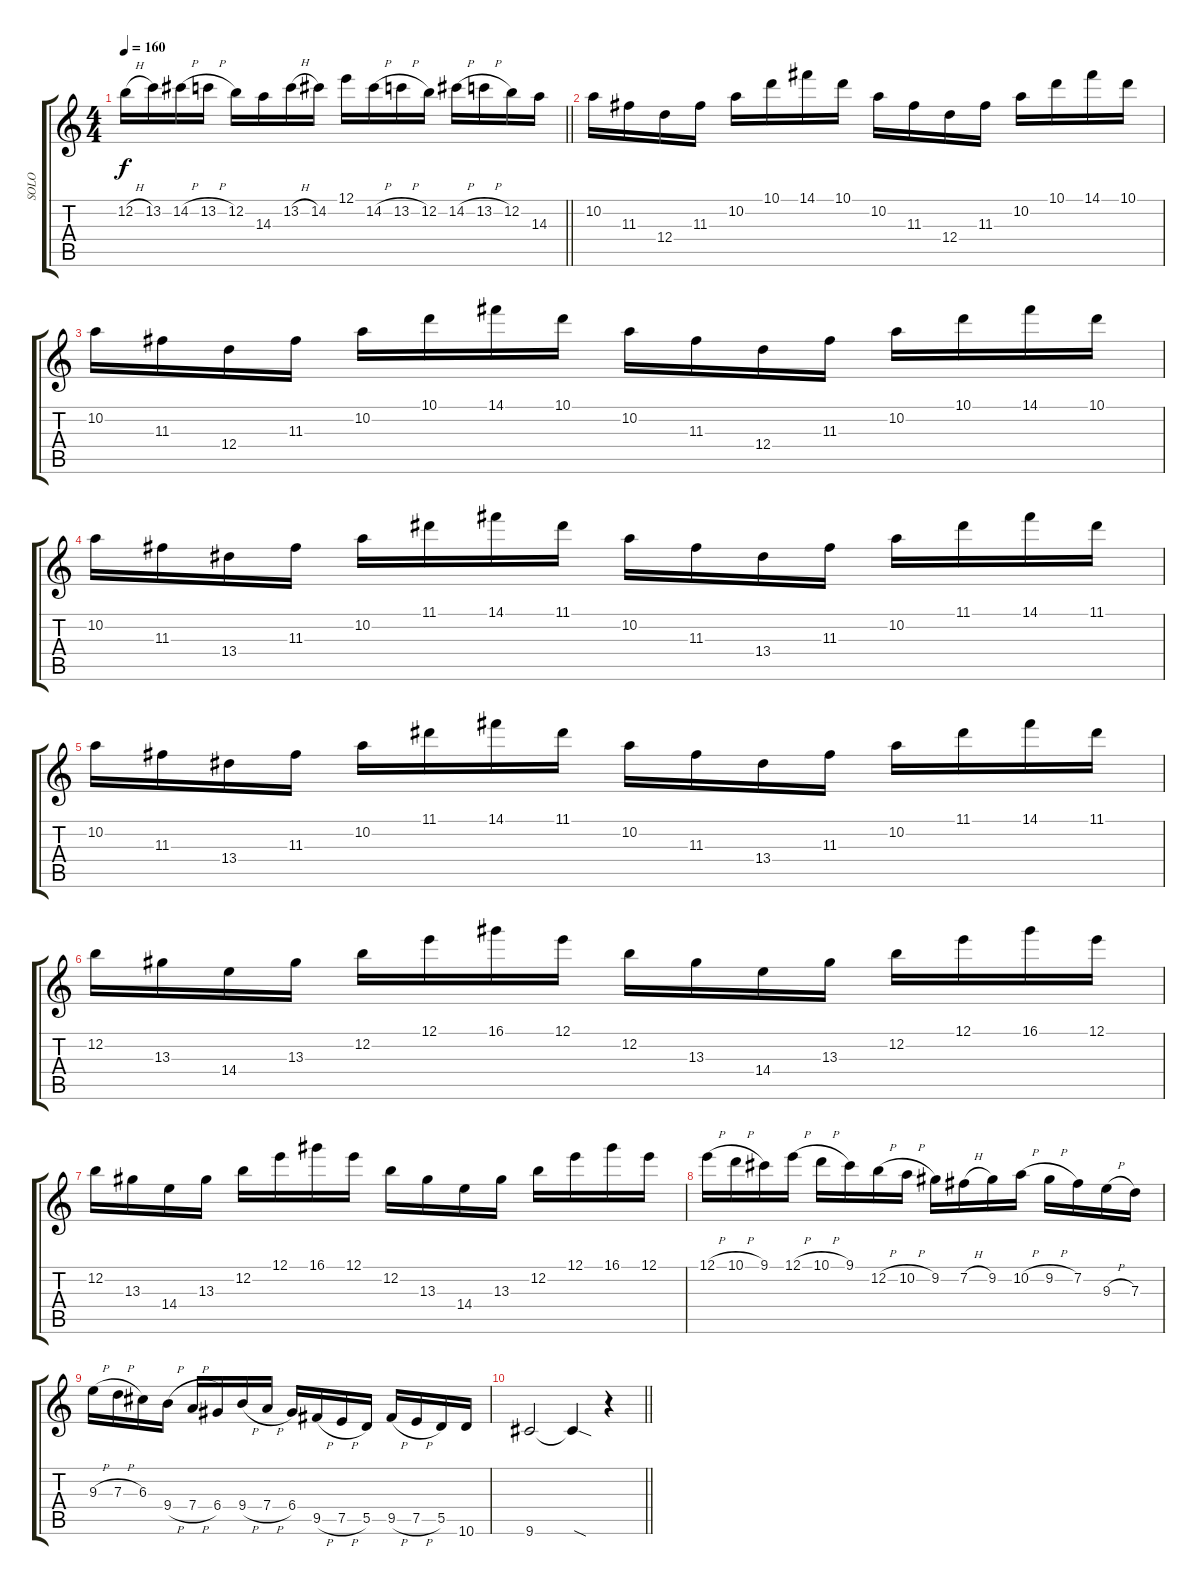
\track ("SOLO" "SOLO") {instrument distortionguitar}
\staff {score tabs}
\tuning (E4 B3 G3 D3 A2 E2) {hide}
\ts (4 4)
\tempo 160
\clef g2
\barLineRight lightlight
\ks c
12.2{h}.16{dy f} 13.2.16 14.2{h}.16 13.2{h}.16 12.2.16 14.3.16 13.2{h}.16 14.2.16 12.1.16 14.2{h}.16 13.2{h}.16 12.2.16 14.2{h}.16 13.2{h}.16 12.2.16 14.3.16 |
10.2.16 11.3.16 12.4.16 11.3.16 10.2.16 10.1.16 14.1.16 10.1.16 10.2.16 11.3.16 12.4.16 11.3.16 10.2.16 10.1.16 14.1.16 10.1.16 |
10.2.16 11.3.16 12.4.16 11.3.16 10.2.16 10.1.16 14.1.16 10.1.16 10.2.16 11.3.16 12.4.16 11.3.16 10.2.16 10.1.16 14.1.16 10.1.16 |
10.2.16 11.3.16 13.4.16 11.3.16 10.2.16 11.1.16 14.1.16 11.1.16 10.2.16 11.3.16 13.4.16 11.3.16 10.2.16 11.1.16 14.1.16 11.1.16 |
10.2.16 11.3.16 13.4.16 11.3.16 10.2.16 11.1.16 14.1.16 11.1.16 10.2.16 11.3.16 13.4.16 11.3.16 10.2.16 11.1.16 14.1.16 11.1.16 |
12.2.16 13.3.16 14.4.16 13.3.16 12.2.16 12.1.16 16.1.16 12.1.16 12.2.16 13.3.16 14.4.16 13.3.16 12.2.16 12.1.16 16.1.16 12.1.16 |
12.2.16 13.3.16 14.4.16 13.3.16 12.2.16 12.1.16 16.1.16 12.1.16 12.2.16 13.3.16 14.4.16 13.3.16 12.2.16 12.1.16 16.1.16 12.1.16 |
12.1{h}.16 10.1{h}.16 9.1.16 12.1{h}.16 10.1{h}.16 9.1.16 12.2{h}.16 10.2{h}.16 9.2.16 7.2{h}.16 9.2.16 10.2{h}.16 9.2{h}.16 7.2.16 9.3{h}.16 7.3.16 |
9.3{h}.16 7.3{h}.16 6.3.16 9.4{h}.16 7.4{h}.16 6.4.16 9.4{h}.16 7.4{h}.16 6.4.16 9.5{h}.16 7.5{h}.16 5.5.16 9.5{h}.16 7.5{h}.16 5.5.16 10.6.16 |
\barLineRight lightlight
9.6.2 9.6{sod t}.4 r.4
